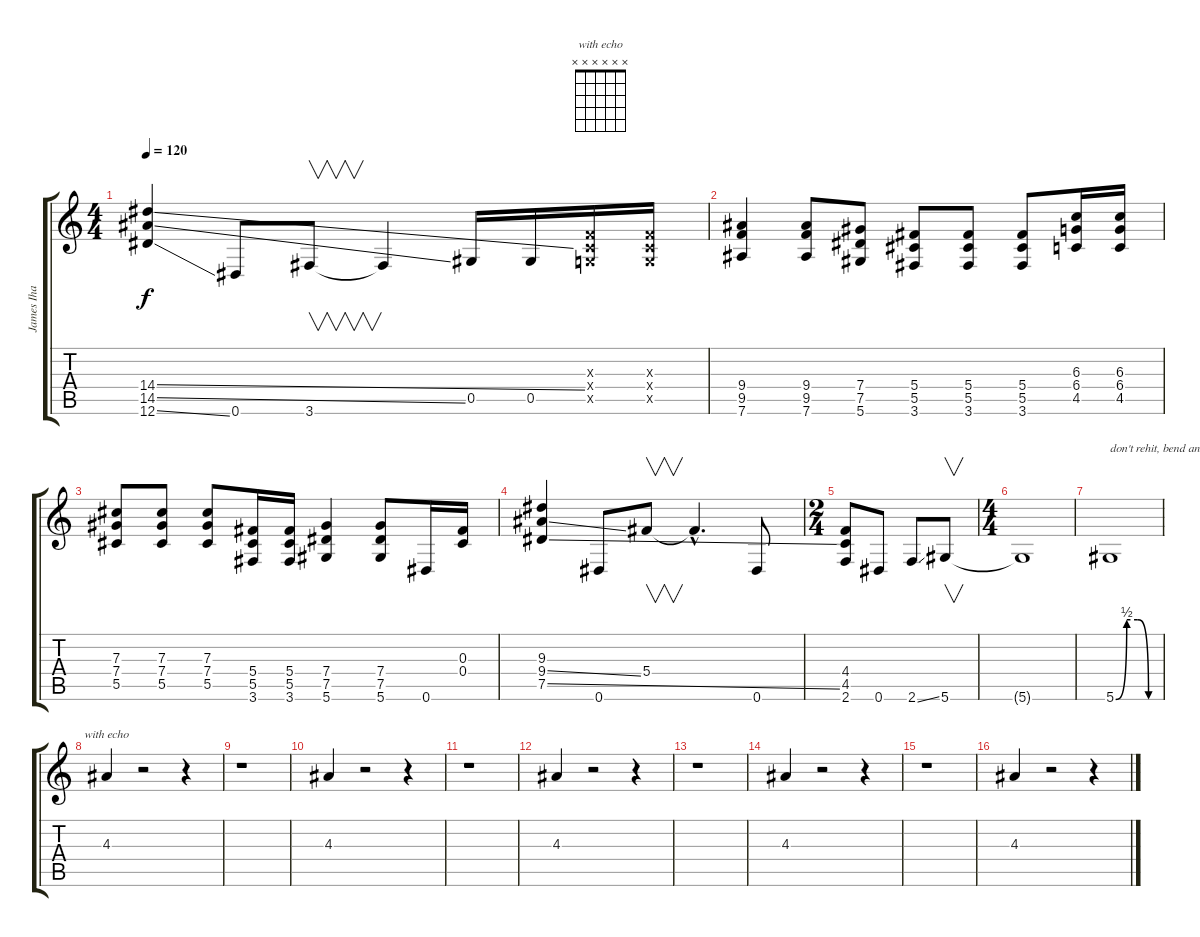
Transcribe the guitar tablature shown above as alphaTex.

\track ("James Iha (Ovd Guitar)" "James Iha ") {instrument overdrivenguitar}
\staff {score tabs}
\tuning (Eb4 Bb3 Gb3 Db3 Ab2 Eb2) {hide}
\chord ("with echo" x x x x x x) {firstfret 0}
\ts (4 4)
\tempo 120
\clef g2
\ks c
(14.4{ss} 14.5{ss} 12.6{ss}).4{dy f} 0.6.8 3.6.8{v} 3.6{t}.4 0.5.16 0.5.16 (-1.3{x} -1.4{x} -1.5{x}).16 (-1.3{x} -1.4{x} -1.5{x}).16 |
(9.4 9.5 7.6).4 (9.4 9.5 7.6).8 (7.4 7.5 5.6).8 (5.4 5.5 3.6).8 (5.4 5.5 3.6).8 (5.4 5.5 3.6).8 (6.3 6.4 4.5).16 (6.3 6.4 4.5).16 |
(7.3 7.4 5.5).8 (7.3 7.4 5.5).8 (7.3 7.4 5.5).8 (5.4 5.5 3.6).16 (5.4 5.5 3.6).16 (7.4 7.5 5.6).4 (7.4 7.5 5.6).8 0.6.16 (0.3 0.4).16 |
(9.3 9.4{ss} 7.5{ss}).4 0.6.8 5.4.8{v} 5.4{hac t}.4{d} 0.6.8 |
\ts (2 4)
(4.4 4.5 2.6).8 0.6.8 2.6{ss}.8 5.6.8{v} |
\ts (4 4)
5.6{t}.1 |
5.6{be (custom 0 0 15 2 30 2 45 0 60 0)}.1{txt "don't rehit, bend and release quickly"} |
4.3.4{ch "with echo"} r.2 r.4 |
r.1 |
4.3.4 r.2 r.4 |
r.1 |
4.3.4 r.2 r.4 |
r.1 |
4.3.4 r.2 r.4 |
r.1 |
4.3.4 r.2 r.4
